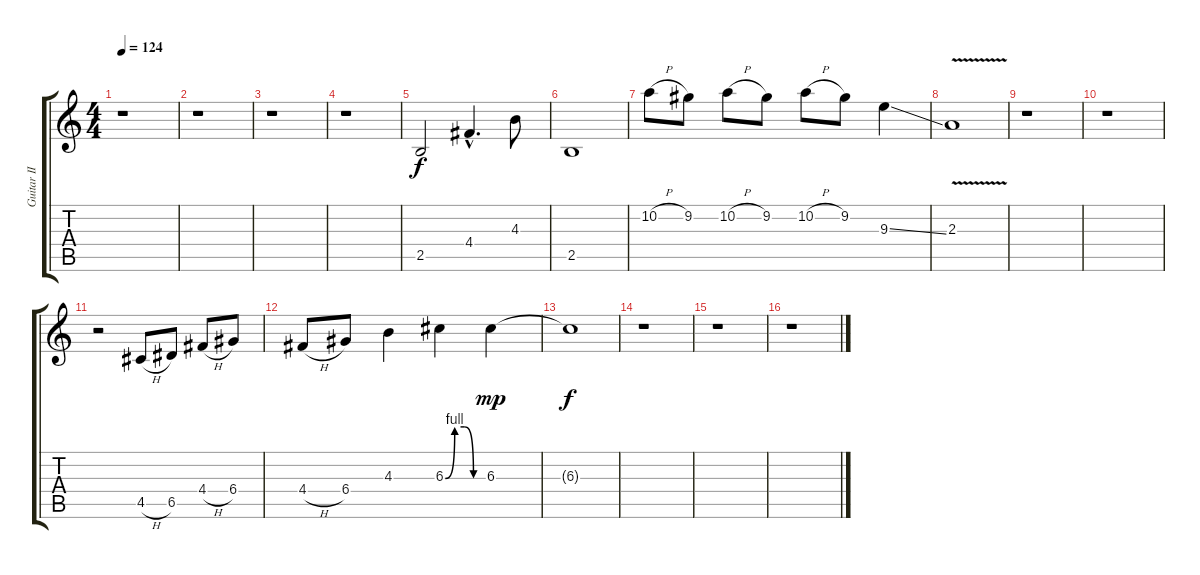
\track ("Guitar II (solo)" "Guitar II ") {instrument overdrivenguitar}
\staff {score tabs}
\tuning (E4 B3 G3 D3 A2 E2) {hide}
\ts (4 4)
\tempo 124
\clef g2
\ks c
r.1{dy f} |
r.1 |
r.1 |
r.1 |
2.5.2 4.4{hac}.4{d} 4.3.8 |
2.5.1 |
10.2{h}.8 9.2.8 10.2{h}.8 9.2.8 10.2{h}.8 9.2.8 9.3{ss}.4 |
2.3{v}.1 |
r.1 |
r.1 |
r.2 4.5{h}.8 6.5.8 4.4{h}.8 6.4.8 |
4.4{h}.8 6.4.8 4.3.4 6.3{be (custom 0 0 15 4 30 4 45 0 60 0)}.4 6.3.4{dy mp} |
6.3{t}.1{dy f} |
r.1 |
r.1 |
r.1
